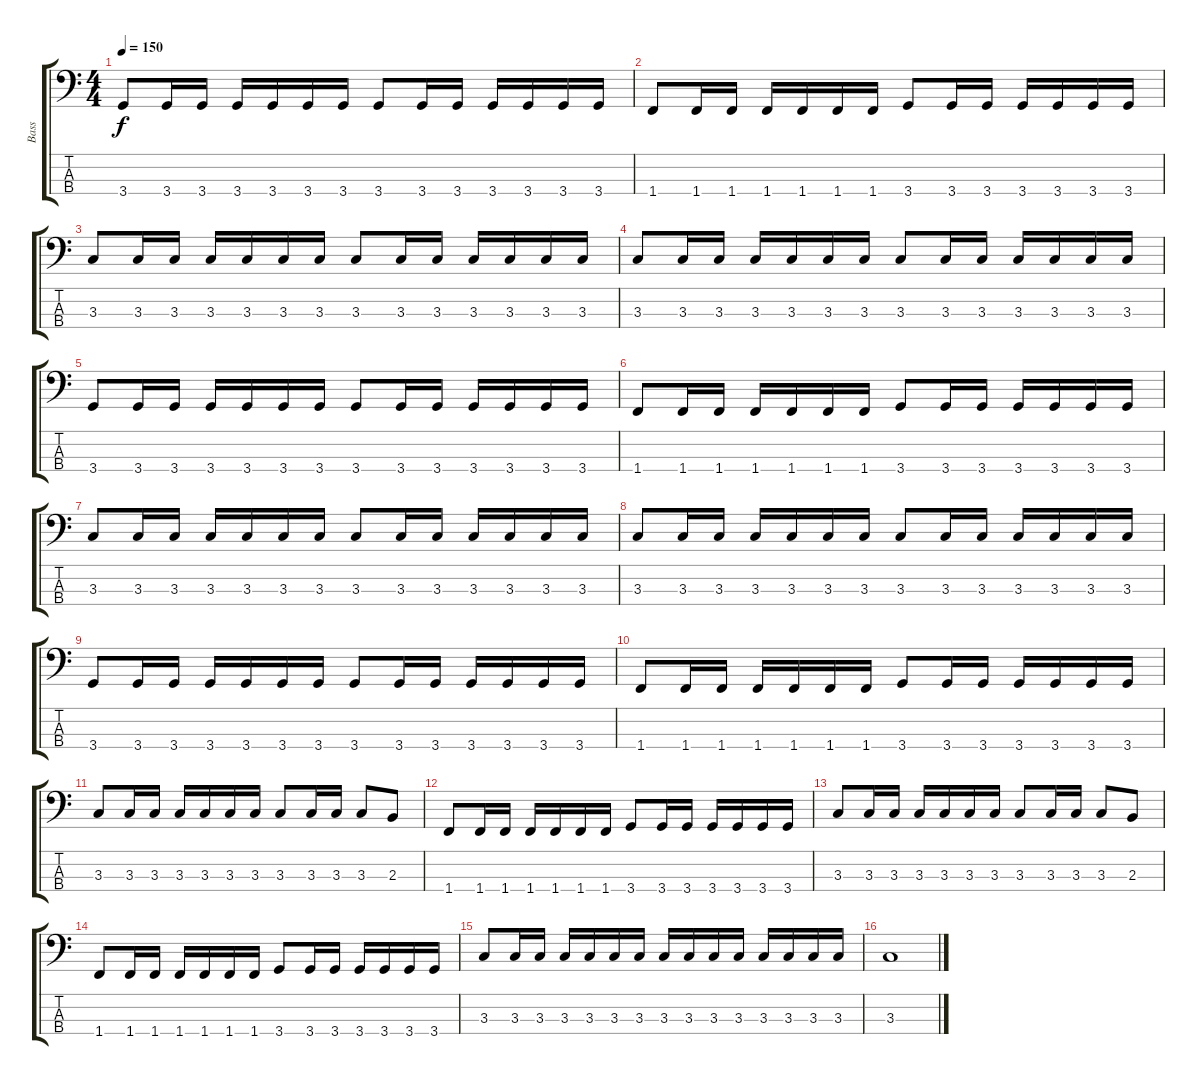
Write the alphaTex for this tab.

\track ("Bass" "Bass") {instrument electricbassfinger}
\staff {score tabs}
\tuning (G2 D2 A1 E1) {hide}
\ts (4 4)
\tempo 150
\clef f4
\ks c
3.4.8{dy f} 3.4.16 3.4.16 3.4.16 3.4.16 3.4.16 3.4.16 3.4.8 3.4.16 3.4.16 3.4.16 3.4.16 3.4.16 3.4.16 |
1.4.8 1.4.16 1.4.16 1.4.16 1.4.16 1.4.16 1.4.16 3.4.8 3.4.16 3.4.16 3.4.16 3.4.16 3.4.16 3.4.16 |
3.3.8 3.3.16 3.3.16 3.3.16 3.3.16 3.3.16 3.3.16 3.3.8 3.3.16 3.3.16 3.3.16 3.3.16 3.3.16 3.3.16 |
3.3.8 3.3.16 3.3.16 3.3.16 3.3.16 3.3.16 3.3.16 3.3.8 3.3.16 3.3.16 3.3.16 3.3.16 3.3.16 3.3.16 |
3.4.8 3.4.16 3.4.16 3.4.16 3.4.16 3.4.16 3.4.16 3.4.8 3.4.16 3.4.16 3.4.16 3.4.16 3.4.16 3.4.16 |
1.4.8 1.4.16 1.4.16 1.4.16 1.4.16 1.4.16 1.4.16 3.4.8 3.4.16 3.4.16 3.4.16 3.4.16 3.4.16 3.4.16 |
3.3.8 3.3.16 3.3.16 3.3.16 3.3.16 3.3.16 3.3.16 3.3.8 3.3.16 3.3.16 3.3.16 3.3.16 3.3.16 3.3.16 |
3.3.8 3.3.16 3.3.16 3.3.16 3.3.16 3.3.16 3.3.16 3.3.8 3.3.16 3.3.16 3.3.16 3.3.16 3.3.16 3.3.16 |
3.4.8 3.4.16 3.4.16 3.4.16 3.4.16 3.4.16 3.4.16 3.4.8 3.4.16 3.4.16 3.4.16 3.4.16 3.4.16 3.4.16 |
1.4.8 1.4.16 1.4.16 1.4.16 1.4.16 1.4.16 1.4.16 3.4.8 3.4.16 3.4.16 3.4.16 3.4.16 3.4.16 3.4.16 |
3.3.8 3.3.16 3.3.16 3.3.16 3.3.16 3.3.16 3.3.16 3.3.8 3.3.16 3.3.16 3.3.8 2.3.8 |
1.4.8 1.4.16 1.4.16 1.4.16 1.4.16 1.4.16 1.4.16 3.4.8 3.4.16 3.4.16 3.4.16 3.4.16 3.4.16 3.4.16 |
3.3.8 3.3.16 3.3.16 3.3.16 3.3.16 3.3.16 3.3.16 3.3.8 3.3.16 3.3.16 3.3.8 2.3.8 |
1.4.8 1.4.16 1.4.16 1.4.16 1.4.16 1.4.16 1.4.16 3.4.8 3.4.16 3.4.16 3.4.16 3.4.16 3.4.16 3.4.16 |
3.3.8 3.3.16 3.3.16 3.3.16 3.3.16 3.3.16 3.3.16 3.3.16 3.3.16 3.3.16 3.3.16 3.3.16 3.3.16 3.3.16 3.3.16 |
3.3.1
